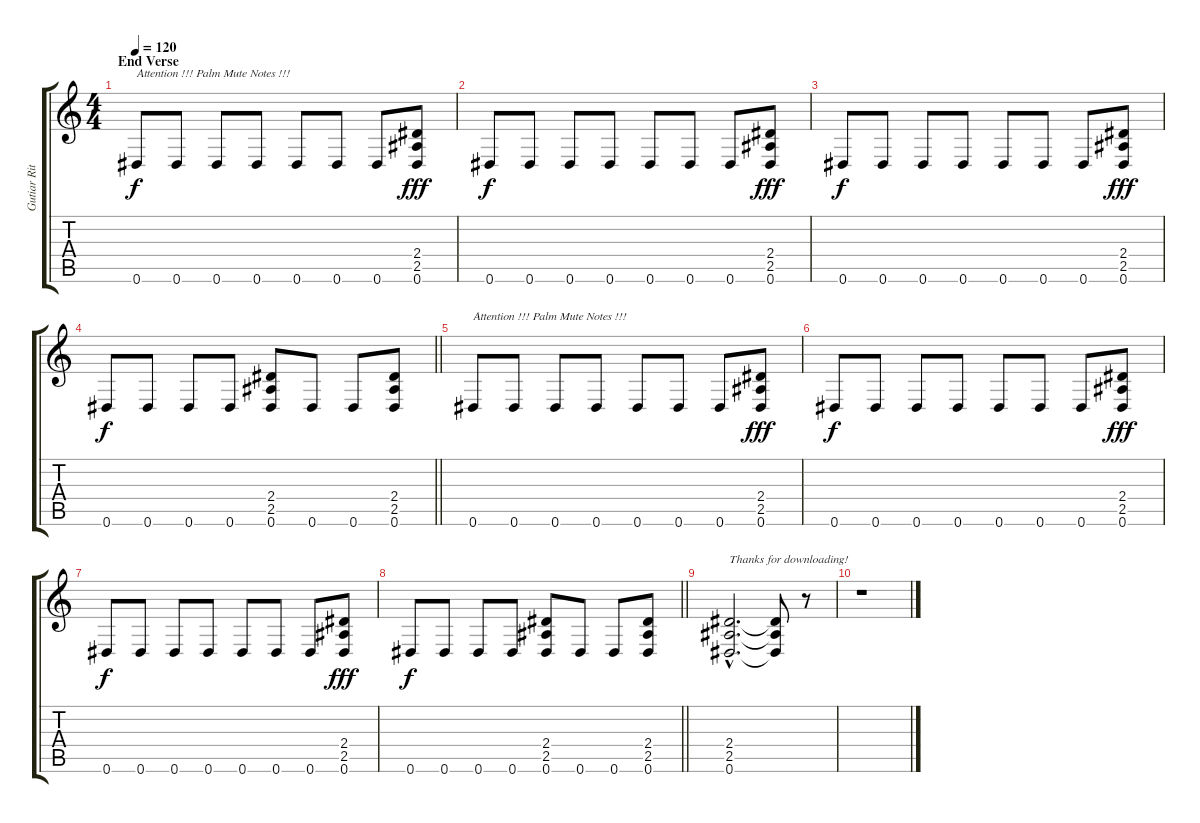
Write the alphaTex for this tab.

\track ("Gutiar Rithm 1" "Gutiar Rit") {instrument distortionguitar}
\staff {score tabs}
\tuning (Eb4 Bb3 Gb3 Db3 Ab2 Eb2) {hide}
\ts (4 4)
\section ("" "End Verse")
\tempo 120
\clef g2
\ks c
0.6.8{txt "Attention !!! Palm Mute Notes !!!" dy f} 0.6.8 0.6.8 0.6.8 0.6.8 0.6.8 0.6.8 (2.4 2.5 0.6).8{dy fff} |
0.6.8{dy f} 0.6.8 0.6.8 0.6.8 0.6.8 0.6.8 0.6.8 (2.4 2.5 0.6).8{dy fff} |
0.6.8{dy f} 0.6.8 0.6.8 0.6.8 0.6.8 0.6.8 0.6.8 (2.4 2.5 0.6).8{dy fff} |
\barLineRight lightlight
0.6.8{dy f} 0.6.8 0.6.8 0.6.8 (2.4 2.5 0.6).8 0.6.8 0.6.8 (2.4 2.5 0.6).8 |
0.6.8{txt "Attention !!! Palm Mute Notes !!!"} 0.6.8 0.6.8 0.6.8 0.6.8 0.6.8 0.6.8 (2.4 2.5 0.6).8{dy fff} |
0.6.8{dy f} 0.6.8 0.6.8 0.6.8 0.6.8 0.6.8 0.6.8 (2.4 2.5 0.6).8{dy fff} |
0.6.8{dy f} 0.6.8 0.6.8 0.6.8 0.6.8 0.6.8 0.6.8 (2.4 2.5 0.6).8{dy fff} |
\barLineRight lightlight
0.6.8{dy f} 0.6.8 0.6.8 0.6.8 (2.4 2.5 0.6).8 0.6.8 0.6.8 (2.4 2.5 0.6).8 |
(2.4{hac} 2.5{hac} 0.6{hac}).2{d txt "Thanks for downloading!"} (2.4{t} 2.5{t} 0.6{t}).8 r.8 |
r.1
